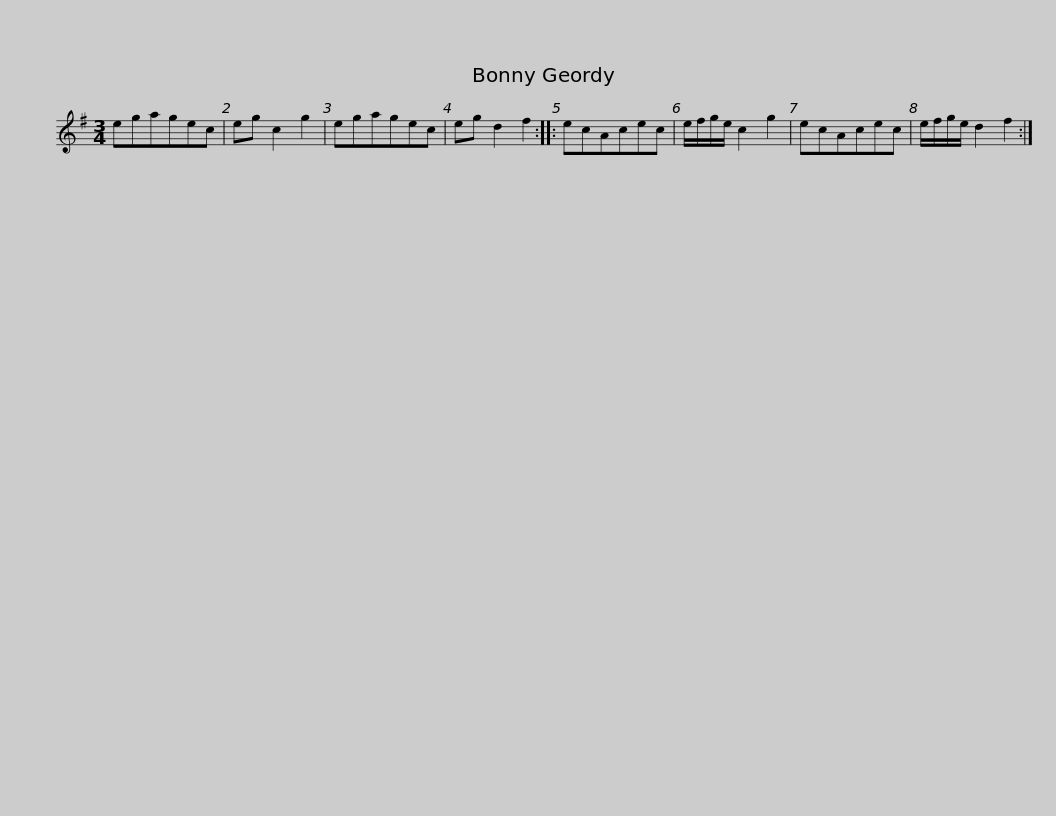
X:1
L:1/8
M:3/4
I:linebreak $
K:G
V:1 treble
V:1
 egagec | eg c2 g2 | egagec | eg d2 f2 :: ecAcec | %5
 e/f/g/e/ c2 g2 | ecAcec |$ e/f/g/e/ d2 f2 :| %8
